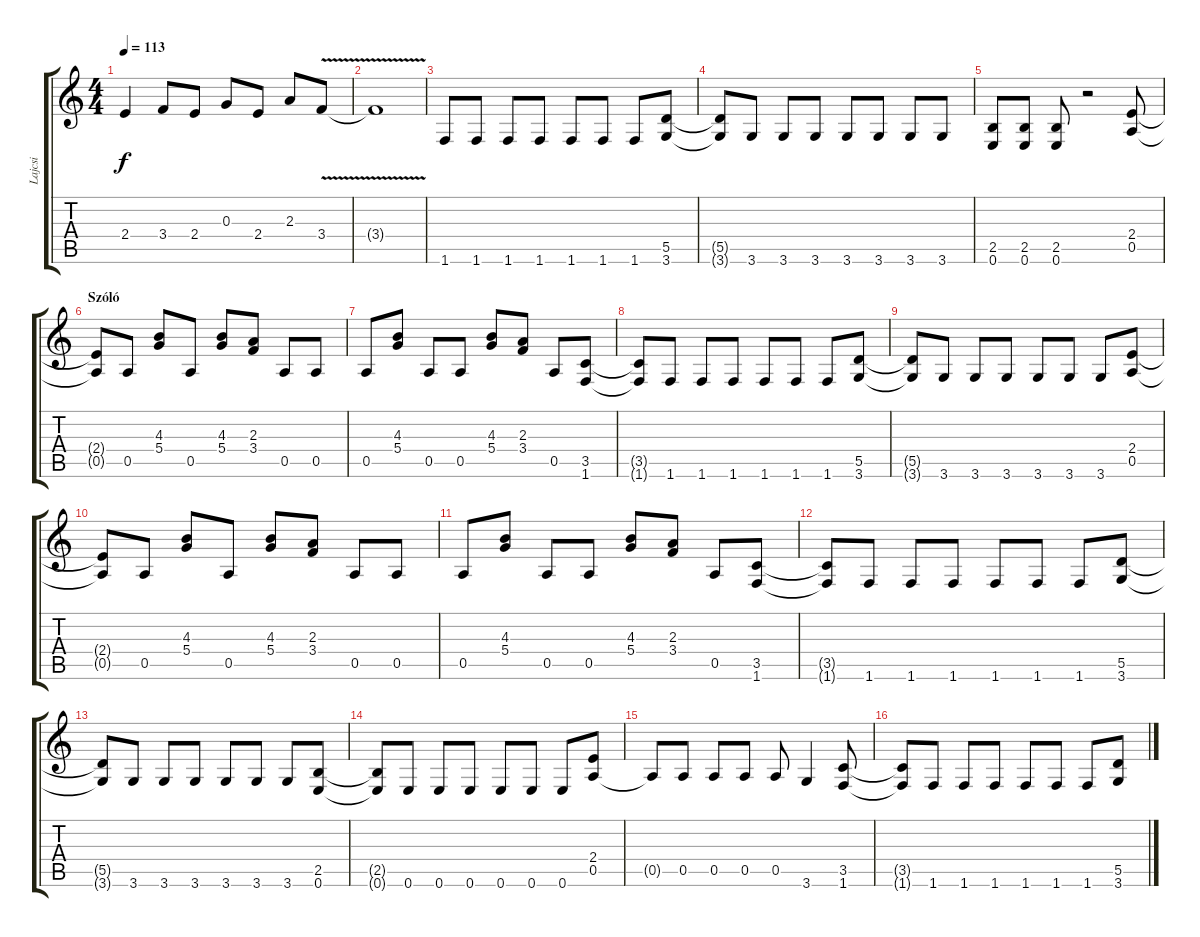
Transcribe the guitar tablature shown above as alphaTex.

\track ("Lajcsi" "Lajcsi") {instrument distortionguitar}
\staff {score tabs}
\tuning (E4 B3 G3 D3 A2 E2) {hide}
\ts (4 4)
\tempo 113
\clef g2
\ks c
2.4{t}.4{dy f} 3.4.8 2.4.8 0.3.8 2.4.8 2.3.8 3.4{v}.8 |
3.4{t}.1 |
1.6.8 1.6.8 1.6.8 1.6.8 1.6.8 1.6.8 1.6.8 (5.5 3.6).8 |
(5.5{t} 3.6{t}).8 3.6.8 3.6.8 3.6.8 3.6.8 3.6.8 3.6.8 3.6.8 |
(2.5 0.6).8 (2.5 0.6).8 (2.5 0.6).8 r.2 (2.4 0.5).8 |
\section ("" "Szóló")
(2.4{t} 0.5{t}).8 0.5.8 (4.3 5.4).8 0.5.8 (4.3 5.4).8 (2.3 3.4).8 0.5.8 0.5.8 |
0.5.8 (4.3 5.4).8 0.5.8 0.5.8 (4.3 5.4).8 (2.3 3.4).8 0.5.8 (3.5 1.6).8 |
(3.5{t} 1.6{t}).8 1.6.8 1.6.8 1.6.8 1.6.8 1.6.8 1.6.8 (5.5 3.6).8 |
(5.5{t} 3.6{t}).8 3.6.8 3.6.8 3.6.8 3.6.8 3.6.8 3.6.8 (2.4 0.5).8 |
(2.4{t} 0.5{t}).8 0.5.8 (4.3 5.4).8 0.5.8 (4.3 5.4).8 (2.3 3.4).8 0.5.8 0.5.8 |
0.5.8 (4.3 5.4).8 0.5.8 0.5.8 (4.3 5.4).8 (2.3 3.4).8 0.5.8 (3.5 1.6).8 |
(3.5{t} 1.6{t}).8 1.6.8 1.6.8 1.6.8 1.6.8 1.6.8 1.6.8 (5.5 3.6).8 |
(5.5{t} 3.6{t}).8 3.6.8 3.6.8 3.6.8 3.6.8 3.6.8 3.6.8 (2.5 0.6).8 |
(2.5{t} 0.6{t}).8 0.6.8 0.6.8 0.6.8 0.6.8 0.6.8 0.6.8 (2.4 0.5).8 |
0.5{t}.8 0.5.8 0.5.8 0.5.8 0.5.8 3.6.4 (3.5 1.6).8 |
(3.5{t} 1.6{t}).8 1.6.8 1.6.8 1.6.8 1.6.8 1.6.8 1.6.8 (5.5 3.6).8
